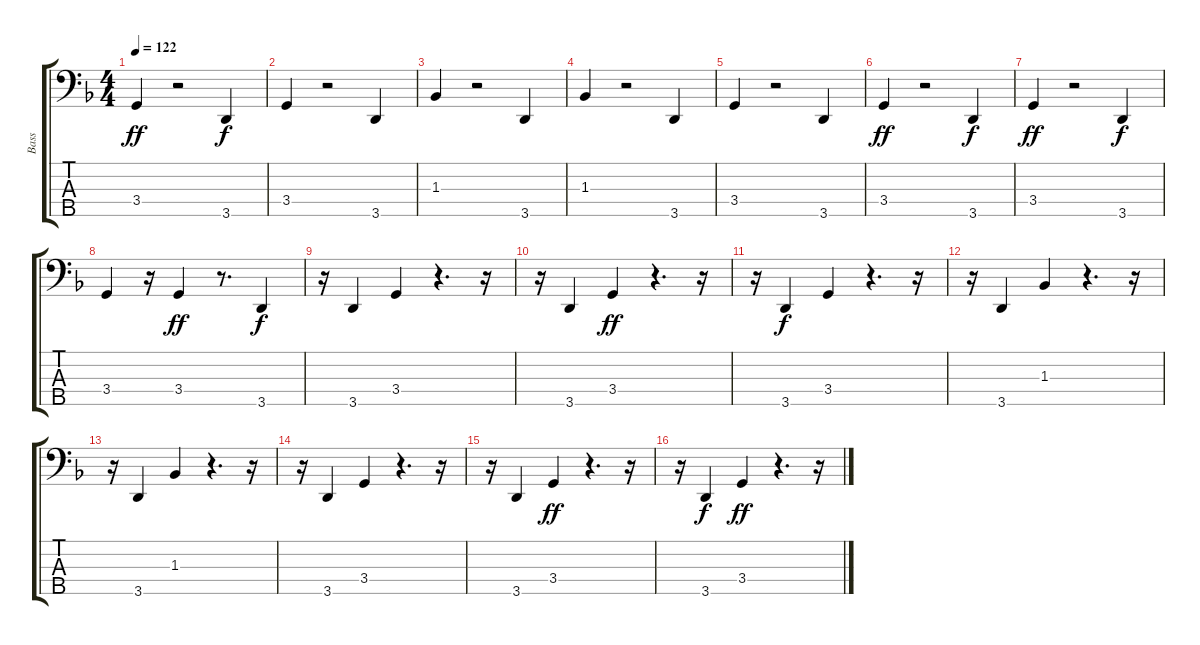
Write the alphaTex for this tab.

\track ("Bass" "Bass") {instrument electricbassfinger}
\staff {score tabs}
\tuning (G2 D2 A1 E1 B0) {hide}
\ts (4 4)
\tempo 122
\clef f4
\ks f
3.4.4{dy ff} r.2 3.5.4{dy f} |
3.4.4 r.2 3.5.4 |
1.3.4 r.2 3.5.4 |
1.3.4 r.2 3.5.4 |
3.4.4 r.2 3.5.4 |
3.4.4{dy ff} r.2 3.5.4{dy f} |
3.4.4{dy ff} r.2 3.5.4{dy f} |
3.4.4 r.16 3.4.4{dy ff} r.8{d} 3.5.4{dy f} |
r.16 3.5.4 3.4.4 r.4{d} r.16 |
r.16 3.5.4 3.4.4{dy ff} r.4{d} r.16 |
r.16 3.5.4{dy f} 3.4.4 r.4{d} r.16 |
r.16 3.5.4 1.3.4 r.4{d} r.16 |
r.16 3.5.4 1.3.4 r.4{d} r.16 |
r.16 3.5.4 3.4.4 r.4{d} r.16 |
r.16 3.5.4 3.4.4{dy ff} r.4{d} r.16 |
r.16 3.5.4{dy f} 3.4.4{dy ff} r.4{d} r.16
